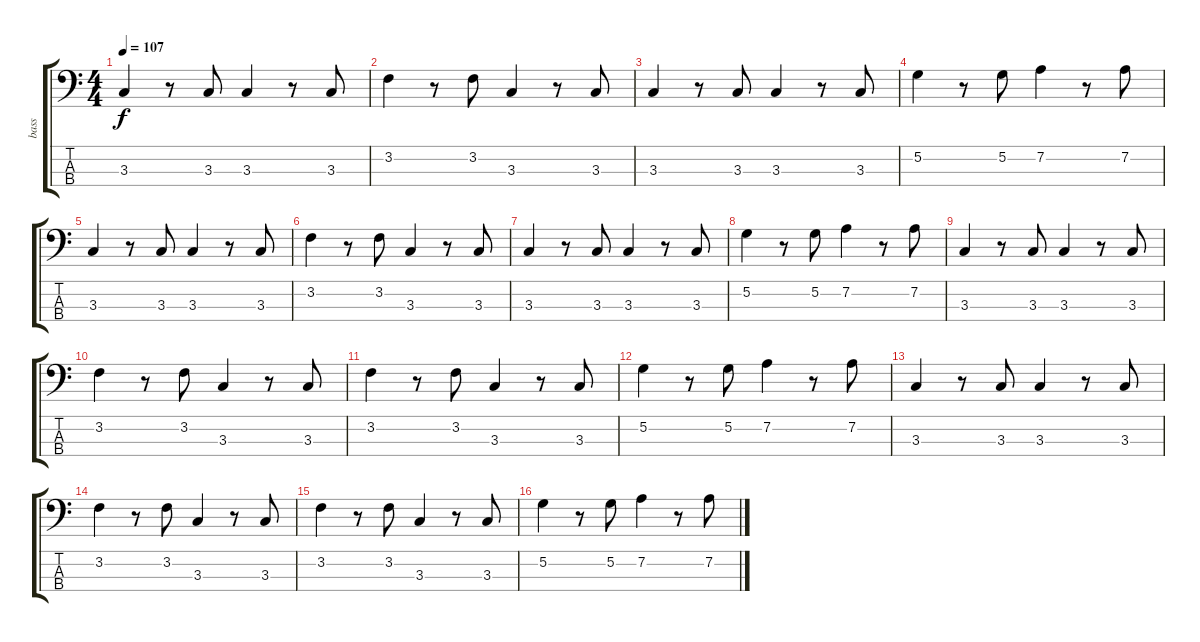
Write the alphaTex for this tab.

\track ("bass" "bass") {instrument electricbassfinger}
\staff {score tabs}
\tuning (G2 D2 A1 E1) {hide}
\ts (4 4)
\tempo 107
\clef f4
\ks c
3.3.4{dy f} r.8 3.3.8 3.3.4 r.8 3.3.8 |
3.2.4 r.8 3.2.8 3.3.4 r.8 3.3.8 |
3.3.4 r.8 3.3.8 3.3.4 r.8 3.3.8 |
5.2.4 r.8 5.2.8 7.2.4 r.8 7.2.8 |
3.3.4 r.8 3.3.8 3.3.4 r.8 3.3.8 |
3.2.4 r.8 3.2.8 3.3.4 r.8 3.3.8 |
3.3.4 r.8 3.3.8 3.3.4 r.8 3.3.8 |
5.2.4 r.8 5.2.8 7.2.4 r.8 7.2.8 |
3.3.4 r.8 3.3.8 3.3.4 r.8 3.3.8 |
3.2.4 r.8 3.2.8 3.3.4 r.8 3.3.8 |
3.2.4 r.8 3.2.8 3.3.4 r.8 3.3.8 |
5.2.4 r.8 5.2.8 7.2.4 r.8 7.2.8 |
3.3.4 r.8 3.3.8 3.3.4 r.8 3.3.8 |
3.2.4 r.8 3.2.8 3.3.4 r.8 3.3.8 |
3.2.4 r.8 3.2.8 3.3.4 r.8 3.3.8 |
5.2.4 r.8 5.2.8 7.2.4 r.8 7.2.8
